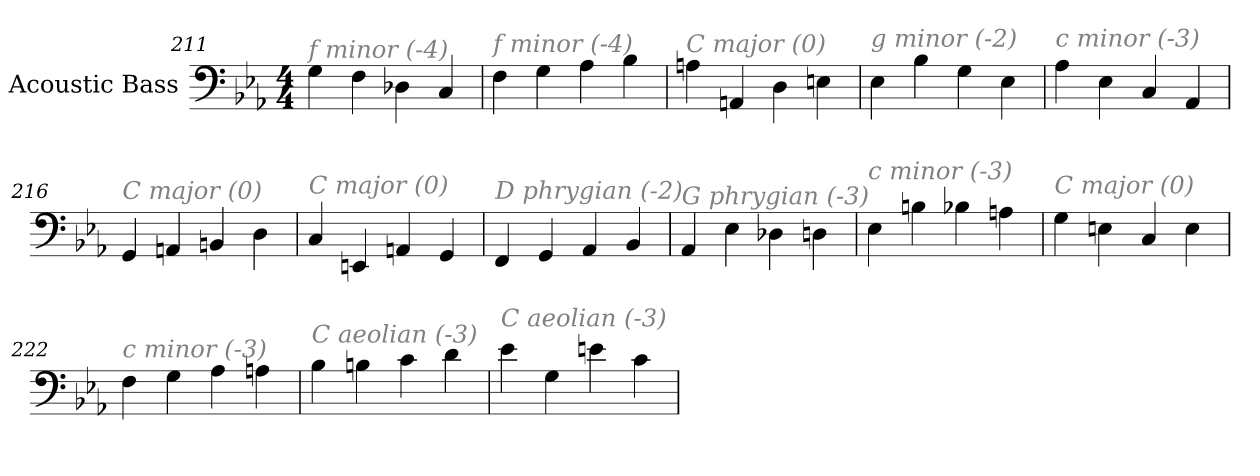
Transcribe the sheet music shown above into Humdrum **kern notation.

**kern
*part1
*staff1
*I"Acoustic Bass
*clefF4
*ITrd7c12
*k[b-e-a-]
*E-:
*M4/4
=211
!LO:TX:i:color=#808080:t=f minor (-4)
4GG
4FF
4DD-X
4CC
=212
!LO:TX:i:color=#808080:t=f minor (-4)
4FF
4GG
4AA-
4BB-
=213
!LO:TX:i:color=#808080:t=C major (0)
4AAn
4AAAn
4DD
4EEn
=214
!LO:TX:i:color=#808080:t=g minor (-2)
4EE-
4BB-
4GG
4EE-
=215
!LO:TX:i:color=#808080:t=c minor (-3)
4AA-
4EE-
4CC
4AAA-
=216
!LO:TX:i:color=#808080:t=C major (0)
4GGG
4AAAn
4BBBn
4DD
=217
!LO:TX:i:color=#808080:t=C major (0)
4CC
4EEEn
4AAAn
4GGG
=218
!LO:TX:i:color=#808080:t=D phrygian (-2)
4FFF
4GGG
4AAA-
4BBB-
=219
!LO:TX:i:color=#808080:t=G phrygian (-3)
4AAA-
4EE-
4DD-X
4DDn
=220
!LO:TX:i:color=#808080:t=c minor (-3)
4EE-
4BBn
4BB-X
4AAn
=221
!LO:TX:i:color=#808080:t=C major (0)
4GG
4EEn
4CC
4EE
=222
!LO:TX:i:color=#808080:t=c minor (-3)
4FF
4GG
4AA-
4AAn
=223
!LO:TX:i:color=#808080:t=C aeolian (-3)
4BB-
4BBn
4C
4D
=224
!LO:TX:i:color=#808080:t=C aeolian (-3)
4E-
4GG
4En
4C
=
*-
